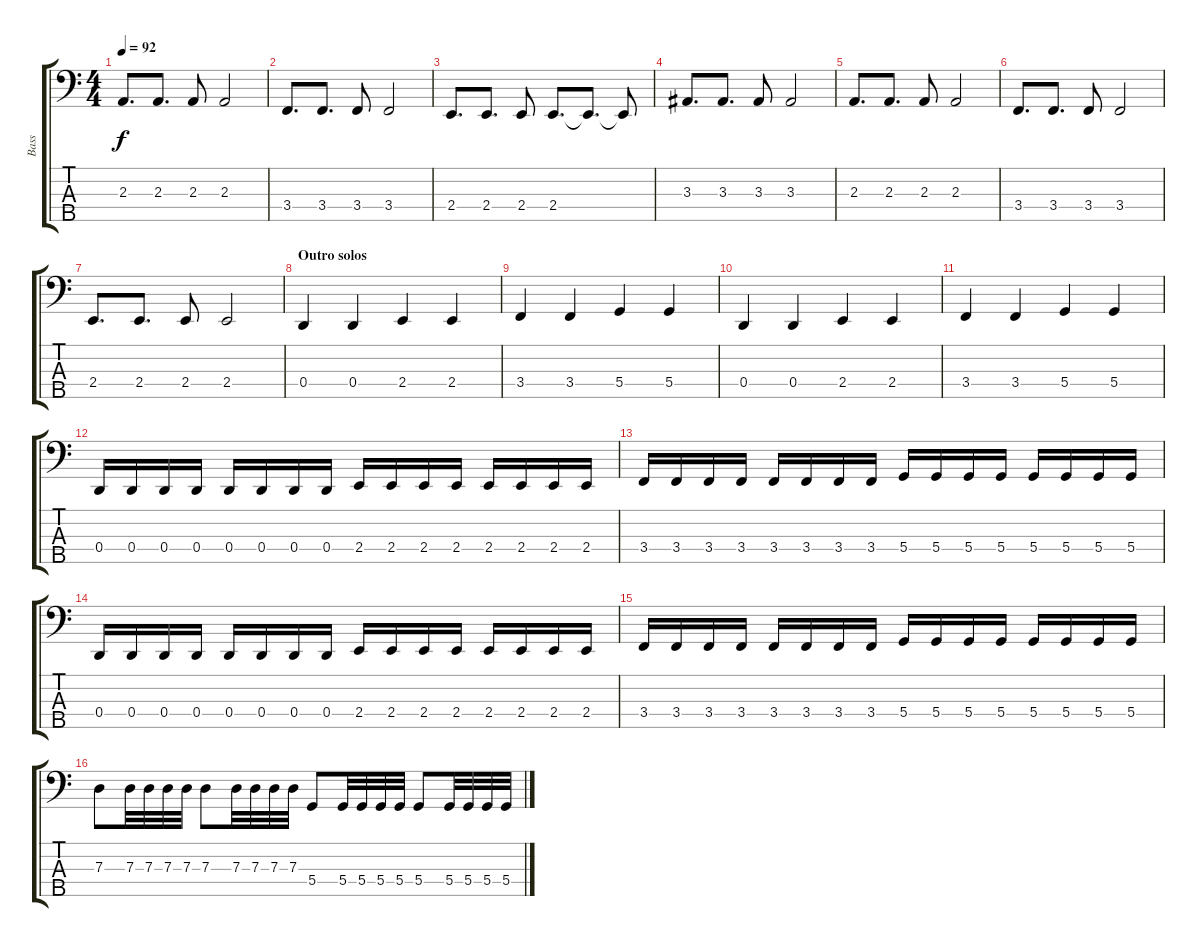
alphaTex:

\track ("Bass" "Bass") {instrument electricbasspick}
\staff {score tabs}
\tuning (F2 C2 G1 D1 A0) {hide}
\ts (4 4)
\tempo 92
\clef f4
\ks c
2.3.8{d dy f} 2.3.8{d} 2.3.8 2.3.2 |
3.4.8{d} 3.4.8{d} 3.4.8 3.4.2 |
2.4.8{d} 2.4.8{d} 2.4.8 2.4.8{d} 2.4{t}.8{d} 2.4{t}.8 |
3.3.8{d} 3.3.8{d} 3.3.8 3.3.2 |
2.3.8{d} 2.3.8{d} 2.3.8 2.3.2 |
3.4.8{d} 3.4.8{d} 3.4.8 3.4.2 |
2.4.8{d} 2.4.8{d} 2.4.8 2.4.2 |
\section ("" "Outro solos")
0.4.4 0.4.4 2.4.4 2.4.4 |
3.4.4 3.4.4 5.4.4 5.4.4 |
0.4.4 0.4.4 2.4.4 2.4.4 |
3.4.4 3.4.4 5.4.4 5.4.4 |
0.4.16 0.4.16 0.4.16 0.4.16 0.4.16 0.4.16 0.4.16 0.4.16 2.4.16 2.4.16 2.4.16 2.4.16 2.4.16 2.4.16 2.4.16 2.4.16 |
3.4.16 3.4.16 3.4.16 3.4.16 3.4.16 3.4.16 3.4.16 3.4.16 5.4.16 5.4.16 5.4.16 5.4.16 5.4.16 5.4.16 5.4.16 5.4.16 |
0.4.16 0.4.16 0.4.16 0.4.16 0.4.16 0.4.16 0.4.16 0.4.16 2.4.16 2.4.16 2.4.16 2.4.16 2.4.16 2.4.16 2.4.16 2.4.16 |
3.4.16 3.4.16 3.4.16 3.4.16 3.4.16 3.4.16 3.4.16 3.4.16 5.4.16 5.4.16 5.4.16 5.4.16 5.4.16 5.4.16 5.4.16 5.4.16 |
7.3.8 7.3.32 7.3.32 7.3.32 7.3.32 7.3.8 7.3.32 7.3.32 7.3.32 7.3.32 5.4.8 5.4.32 5.4.32 5.4.32 5.4.32 5.4.8 5.4.32 5.4.32 5.4.32 5.4.32
